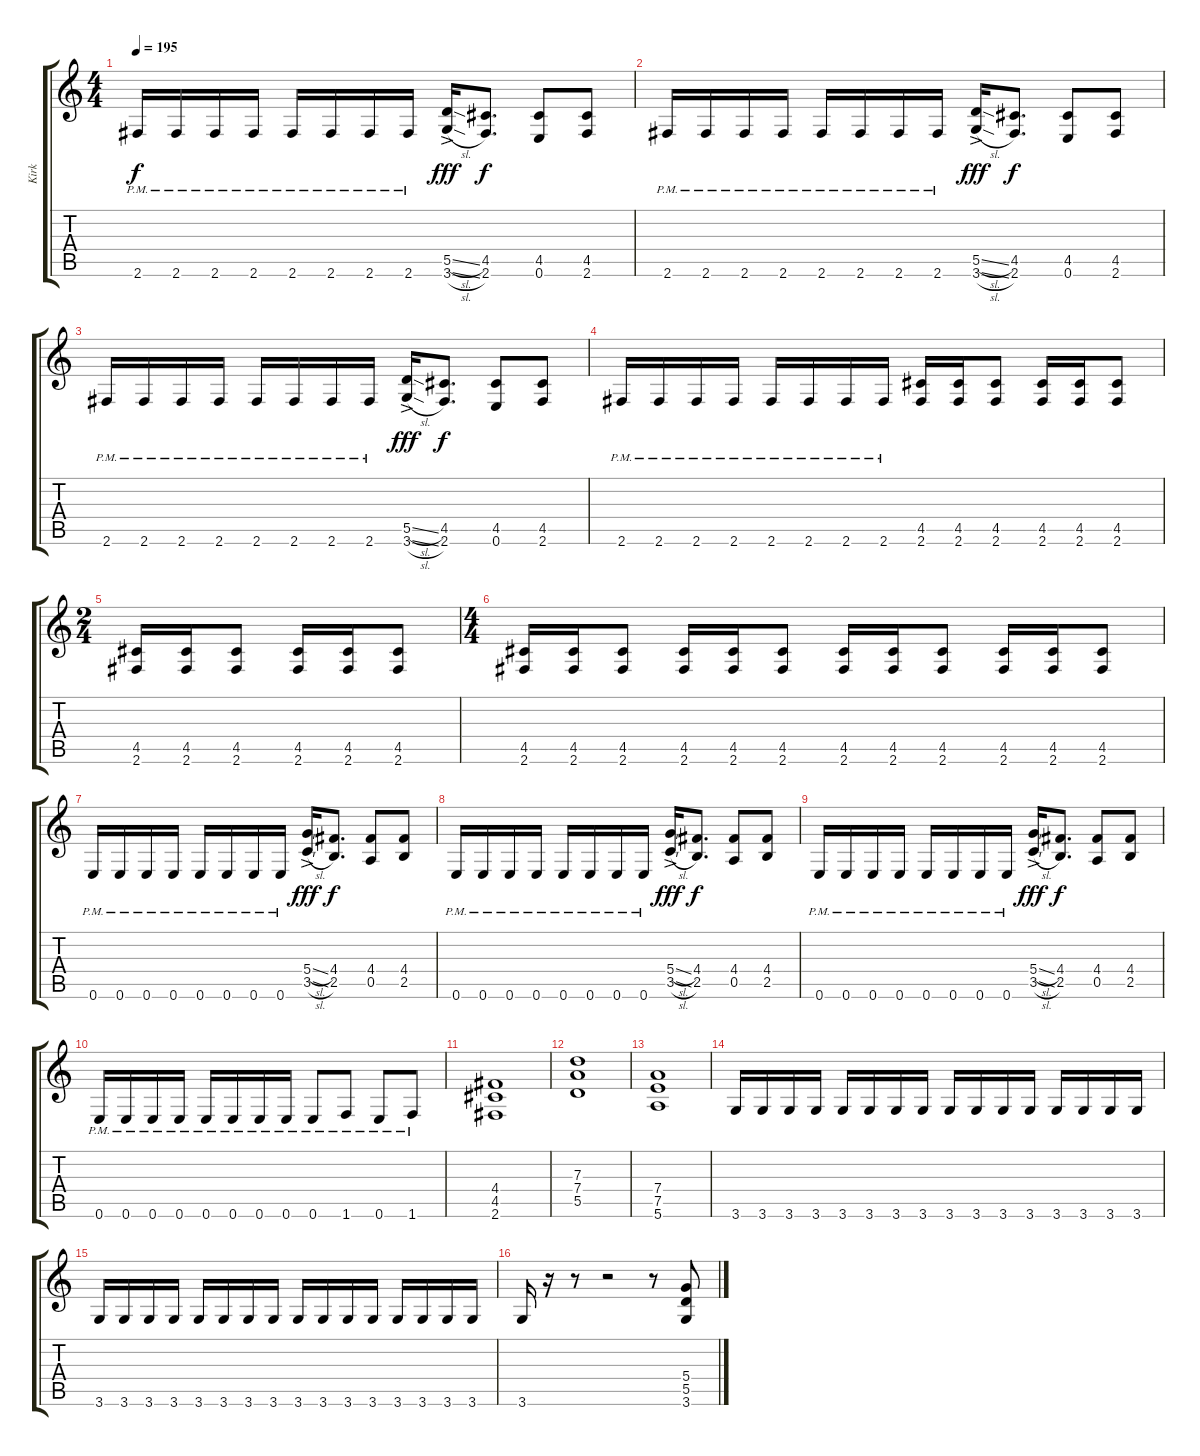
\track ("Kirk" "Kirk") {instrument distortionguitar}
\staff {score tabs}
\tuning (E4 B3 G3 D3 A2 E2) {hide}
\ts (4 4)
\tempo 195
\clef g2
\ks c
2.6{pm}.16{dy f} 2.6{pm}.16 2.6{pm}.16 2.6{pm}.16 2.6{pm}.16 2.6{pm}.16 2.6{pm}.16 2.6{pm}.16 (5.5{sl ac} 3.6{sl ac}).16{dy fff} (4.5 2.6).8{d dy f} (4.5 0.6).8 (4.5 2.6).8 |
2.6{pm}.16 2.6{pm}.16 2.6{pm}.16 2.6{pm}.16 2.6{pm}.16 2.6{pm}.16 2.6{pm}.16 2.6{pm}.16 (5.5{sl ac} 3.6{sl ac}).16{dy fff} (4.5 2.6).8{d dy f} (4.5 0.6).8 (4.5 2.6).8 |
2.6{pm}.16 2.6{pm}.16 2.6{pm}.16 2.6{pm}.16 2.6{pm}.16 2.6{pm}.16 2.6{pm}.16 2.6{pm}.16 (5.5{sl ac} 3.6{sl ac}).16{dy fff} (4.5 2.6).8{d dy f} (4.5 0.6).8 (4.5 2.6).8 |
2.6{pm}.16 2.6{pm}.16 2.6{pm}.16 2.6{pm}.16 2.6{pm}.16 2.6{pm}.16 2.6{pm}.16 2.6{pm}.16 (4.5 2.6).16 (4.5 2.6).16 (4.5 2.6).8 (4.5 2.6).16 (4.5 2.6).16 (4.5 2.6).8 |
\ts (2 4)
(4.5 2.6).16 (4.5 2.6).16 (4.5 2.6).8 (4.5 2.6).16 (4.5 2.6).16 (4.5 2.6).8 |
\ts (4 4)
(4.5 2.6).16 (4.5 2.6).16 (4.5 2.6).8 (4.5 2.6).16 (4.5 2.6).16 (4.5 2.6).8 (4.5 2.6).16 (4.5 2.6).16 (4.5 2.6).8 (4.5 2.6).16 (4.5 2.6).16 (4.5 2.6).8 |
0.6{pm}.16 0.6{pm}.16 0.6{pm}.16 0.6{pm}.16 0.6{pm}.16 0.6{pm}.16 0.6{pm}.16 0.6{pm}.16 (5.4{sl ac} 3.5{sl ac}).16{dy fff} (4.4 2.5).8{d dy f} (4.4 0.5).8 (4.4 2.5).8 |
0.6{pm}.16 0.6{pm}.16 0.6{pm}.16 0.6{pm}.16 0.6{pm}.16 0.6{pm}.16 0.6{pm}.16 0.6{pm}.16 (5.4{sl ac} 3.5{sl ac}).16{dy fff} (4.4 2.5).8{d dy f} (4.4 0.5).8 (4.4 2.5).8 |
0.6{pm}.16 0.6{pm}.16 0.6{pm}.16 0.6{pm}.16 0.6{pm}.16 0.6{pm}.16 0.6{pm}.16 0.6{pm}.16 (5.4{sl ac} 3.5{sl ac}).16{dy fff} (4.4 2.5).8{d dy f} (4.4 0.5).8 (4.4 2.5).8 |
0.6{pm}.16 0.6{pm}.16 0.6{pm}.16 0.6{pm}.16 0.6{pm}.16 0.6{pm}.16 0.6{pm}.16 0.6{pm}.16 0.6{pm}.8 1.6{pm}.8 0.6{pm}.8 1.6{pm}.8 |
(4.4 4.5 2.6).1 |
(7.3 7.4 5.5).1 |
(7.4 7.5 5.6).1 |
3.6.16 3.6.16 3.6.16 3.6.16 3.6.16 3.6.16 3.6.16 3.6.16 3.6.16 3.6.16 3.6.16 3.6.16 3.6.16 3.6.16 3.6.16 3.6.16 |
3.6.16 3.6.16 3.6.16 3.6.16 3.6.16 3.6.16 3.6.16 3.6.16 3.6.16 3.6.16 3.6.16 3.6.16 3.6.16 3.6.16 3.6.16 3.6.16 |
3.6.16 r.16 r.8 r.2 r.8 (5.4 5.5 3.6).8
